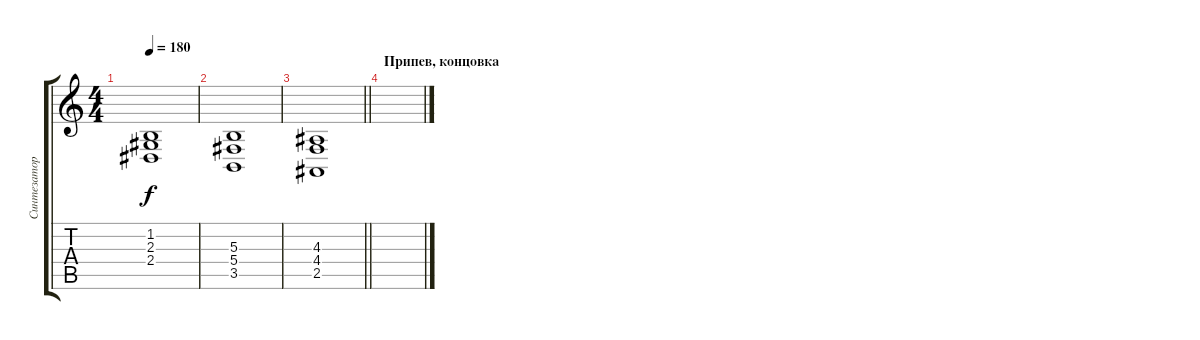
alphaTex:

\track ("Синтезатор I" "Синтезатор") {instrument lead2sawtooth}
\staff {score tabs}
\tuning (Eb4 Bb3 Gb3 Db3 Ab2 Eb2) {hide}
\ts (4 4)
\tempo 180
\clef g2
\ks c
(1.2{t} 2.3{t} 2.4{t}).1{dy f} |
(5.3 5.4 3.5).1 |
\barLineRight lightlight
(4.3 4.4 2.5).1 |
\section ("" "Припев, концовка")
